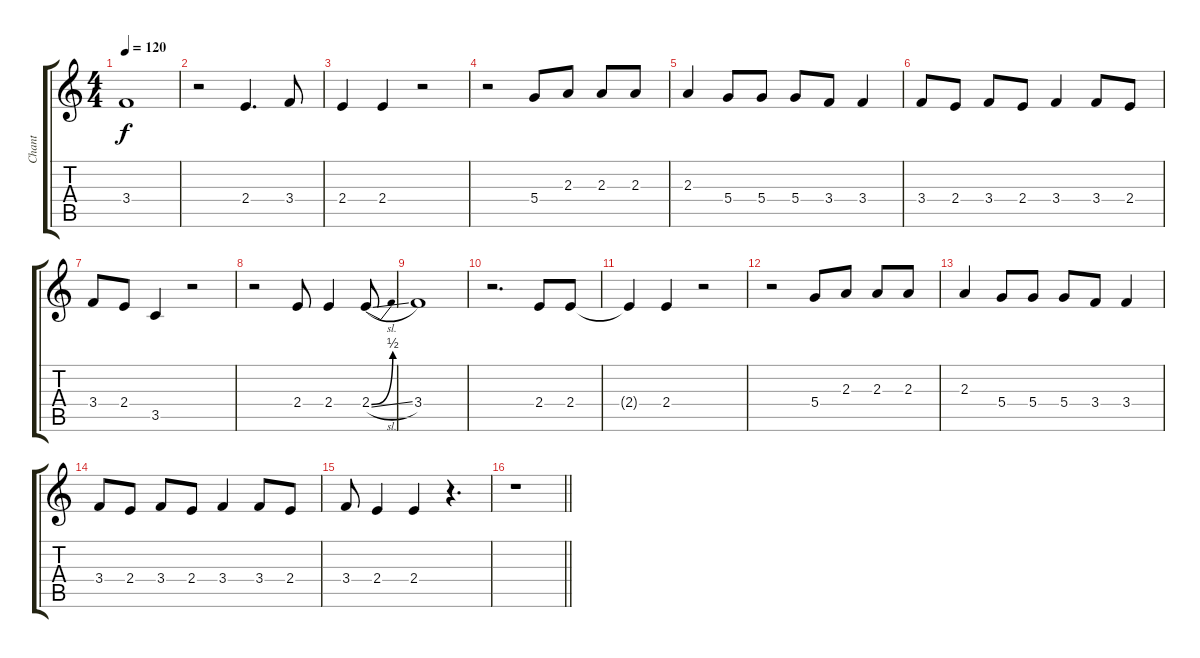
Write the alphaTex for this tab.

\track ("Chant" "Chant") {instrument electricguitarjazz}
\staff {score tabs}
\tuning (E4 B3 G3 D3 A2 E2) {hide}
\ts (4 4)
\tempo 120
\clef g2
\ks c
3.4.1{dy f} |
r.2 2.4.4{d} 3.4.8 |
2.4.4 2.4.4 r.2 |
r.2 5.4.8 2.3.8 2.3.8 2.3.8 |
2.3.4 5.4.8 5.4.8 5.4.8 3.4.8 3.4.4 |
3.4.8 2.4.8 3.4.8 2.4.8 3.4.4 3.4.8 2.4.8 |
3.4.8 2.4.8 3.5.4 r.2 |
r.2 2.4.8 2.4.4 2.4{be (bend 0 0 60 2) sl}.8 |
3.4.1 |
r.2{d} 2.4.8 2.4.8 |
2.4{t}.4 2.4.4 r.2 |
r.2 5.4.8 2.3.8 2.3.8 2.3.8 |
2.3.4 5.4.8 5.4.8 5.4.8 3.4.8 3.4.4 |
3.4.8 2.4.8 3.4.8 2.4.8 3.4.4 3.4.8 2.4.8 |
3.4.8 2.4.4 2.4.4 r.4{d} |
\barLineRight lightlight
r.1
